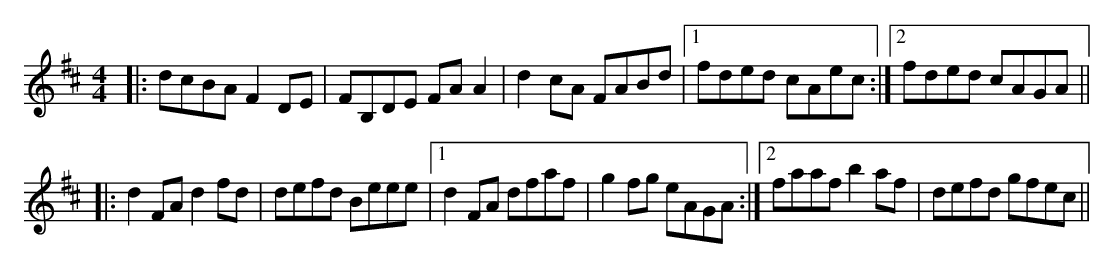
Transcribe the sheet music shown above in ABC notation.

X:1
M:4/4
K:Bmin
|:dcBA F2 DE|FB,DE FA A2|d2 cA FABd|1 fded cAec:|2 fded cAGA||
|:d2 FA d2 fd|defd Beee|1 d2 FA dfaf|g2 fg eAGA:|2 faaf b2 af|defd gfec||
